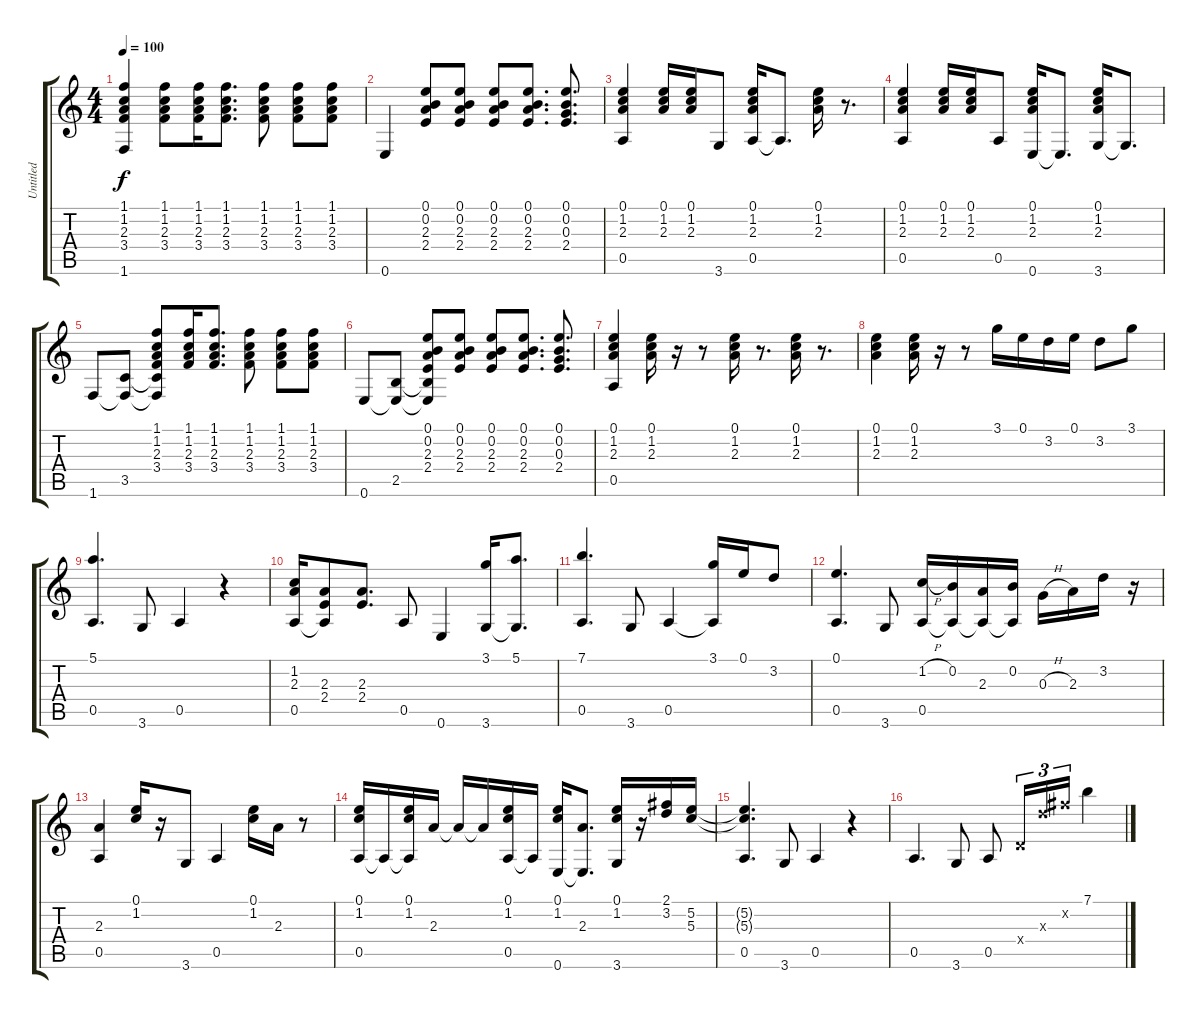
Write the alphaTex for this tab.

\track ("Untitled" "Untitled") {instrument acousticguitarnylon}
\staff {score tabs}
\tuning (E4 B3 G3 D3 A2 E2) {hide}
\ts (4 4)
\tempo 100
\clef g2
\ks c
(1.1 1.2 2.3 3.4 1.6).4{dy f} (1.1 1.2 2.3 3.4).8 (1.1 1.2 2.3 3.4).16 (1.1 1.2 2.3 3.4).8{d} (1.1 1.2 2.3 3.4).8 (1.1 1.2 2.3 3.4).8 (1.1 1.2 2.3 3.4).8 |
0.6.4 (0.1 0.2 2.3 2.4).8 (0.1 0.2 2.3 2.4).8 (0.1 0.2 2.3 2.4).8 (0.1 0.2 2.3 2.4).8{d} (0.1 0.2 0.3 2.4).8{d} |
(0.1 1.2 2.3 0.5).4 (0.1 1.2 2.3).16 (0.1 1.2 2.3).16 3.6.8 (0.1 1.2 2.3 0.5).16 0.5{t}.8{d} (0.1 1.2 2.3).16 r.8{d} |
(0.1 1.2 2.3 0.5).4 (0.1 1.2 2.3).16 (0.1 1.2 2.3).16 0.5.8 (0.1 1.2 2.3 0.6).16 0.6{t}.8{d} (0.1 1.2 2.3 3.6).16 3.6{t}.8{d} |
1.6.8 (3.5 1.6{t}).8 (1.1 1.2 2.3 3.4 3.5{t} 1.6{t}).8 (1.1 1.2 2.3 3.4).16 (1.1 1.2 2.3 3.4).8{d} (1.1 1.2 2.3 3.4).8 (1.1 1.2 2.3 3.4).8 (1.1 1.2 2.3 3.4).8 |
0.6.8 (2.5 0.6{t}).8 (0.1 0.2 2.3 2.4 2.5{t} 0.6{t}).8 (0.1 0.2 2.3 2.4).8 (0.1 0.2 2.3 2.4).8 (0.1 0.2 2.3 2.4).8{d} (0.1 0.2 0.3 2.4).8{d} |
(0.1 1.2 2.3 0.5).4 (0.1 1.2 2.3).16 r.16 r.8 (0.1 1.2 2.3).16 r.8{d} (0.1 1.2 2.3).16 r.8{d} |
(0.1 1.2 2.3).4 (0.1 1.2 2.3).16 r.16 r.8 3.1.16 0.1.16 3.2.16 0.1.16 3.2.8 3.1.8 |
(5.1 0.5).4{d} 3.6.8 0.5.4 r.4 |
(1.2 2.3 0.5).16 (2.3 2.4 0.5{t}).8 (2.3 2.4).8{d} 0.5.8 0.6.4 (3.1 3.6).16 (5.1 3.6{t}).8{d} |
(7.1 0.5).4{d} 3.6.8 0.5.4 (3.1 0.5{t}).16 0.1.16 3.2.8 |
(0.1 0.5).4{d} 3.6.8 (1.2{h} 0.5).16 (0.2 0.5{t}).16 (2.3 0.5{t}).16 (0.2 0.5{t}).16 0.3{h}.16 2.3.16 3.2.16 r.16 |
(2.3 0.5).4 (0.1 1.2).16 r.16 3.6.8 0.5.4 (0.1 1.2).16 2.3.16 r.8 |
(0.1 1.2 0.5).16 0.5{t}.16 (0.1 1.2 0.5{t}).16 2.3.16 2.3{t}.16 2.3{t}.16 (0.1 1.2 0.5).16 0.5{t}.16 (0.1 1.2 0.6).16 (2.3 0.6{t}).8{d} (0.1 1.2 3.6).16 r.16 (2.1 3.2).16 (5.2 5.3).16 |
(5.2{t} 5.3{t} 0.5).4{d} 3.6.8 0.5.4 r.4 |
0.5.4{d} 3.6.8 0.5.8 0.4{x}.16{tu (3 2)} 7.3{x}.16{tu (3 2)} 7.2{x}.16{tu (3 2)} 7.1.4
